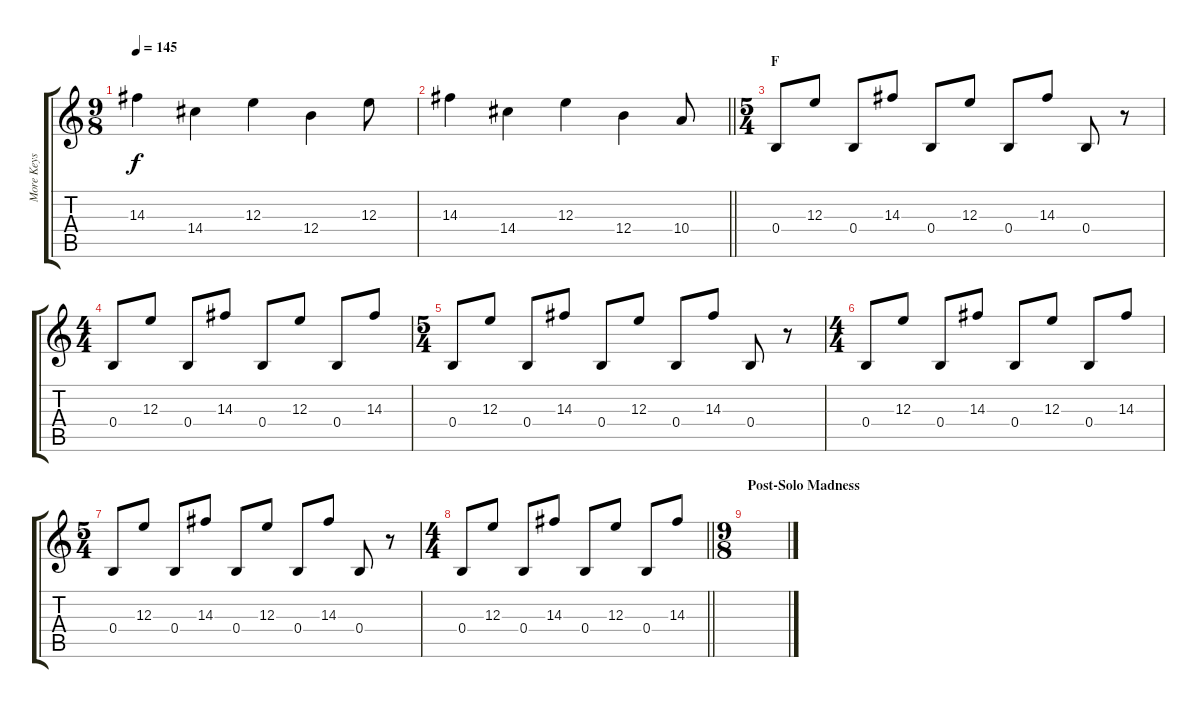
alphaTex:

\track ("More Keys" "More Keys") {instrument electricguitarjazz}
\staff {score tabs}
\tuning (Db4 Ab3 E3 B2 Gb2 Db2) {hide}
\ts (9 8)
\tempo 145
\clef g2
\ks c
14.3.4{dy f} 14.4.4 12.3.4 12.4.4 12.3.8 |
\barLineRight lightlight
14.3.4 14.4.4 12.3.4 12.4.4 10.4.8 |
\ts (5 4)
\section ("" "F")
0.4.8 12.3.8 0.4.8 14.3.8 0.4.8 12.3.8 0.4.8 14.3.8 0.4.8 r.8 |
\ts (4 4)
0.4.8 12.3.8 0.4.8 14.3.8 0.4.8 12.3.8 0.4.8 14.3.8 |
\ts (5 4)
0.4.8 12.3.8 0.4.8 14.3.8 0.4.8 12.3.8 0.4.8 14.3.8 0.4.8 r.8 |
\ts (4 4)
0.4.8 12.3.8 0.4.8 14.3.8 0.4.8 12.3.8 0.4.8 14.3.8 |
\ts (5 4)
0.4.8 12.3.8 0.4.8 14.3.8 0.4.8 12.3.8 0.4.8 14.3.8 0.4.8 r.8 |
\ts (4 4)
\barLineRight lightlight
0.4.8 12.3.8 0.4.8 14.3.8 0.4.8 12.3.8 0.4.8 14.3.8 |
\ts (9 8)
\section ("" "Post-Solo Madness")
